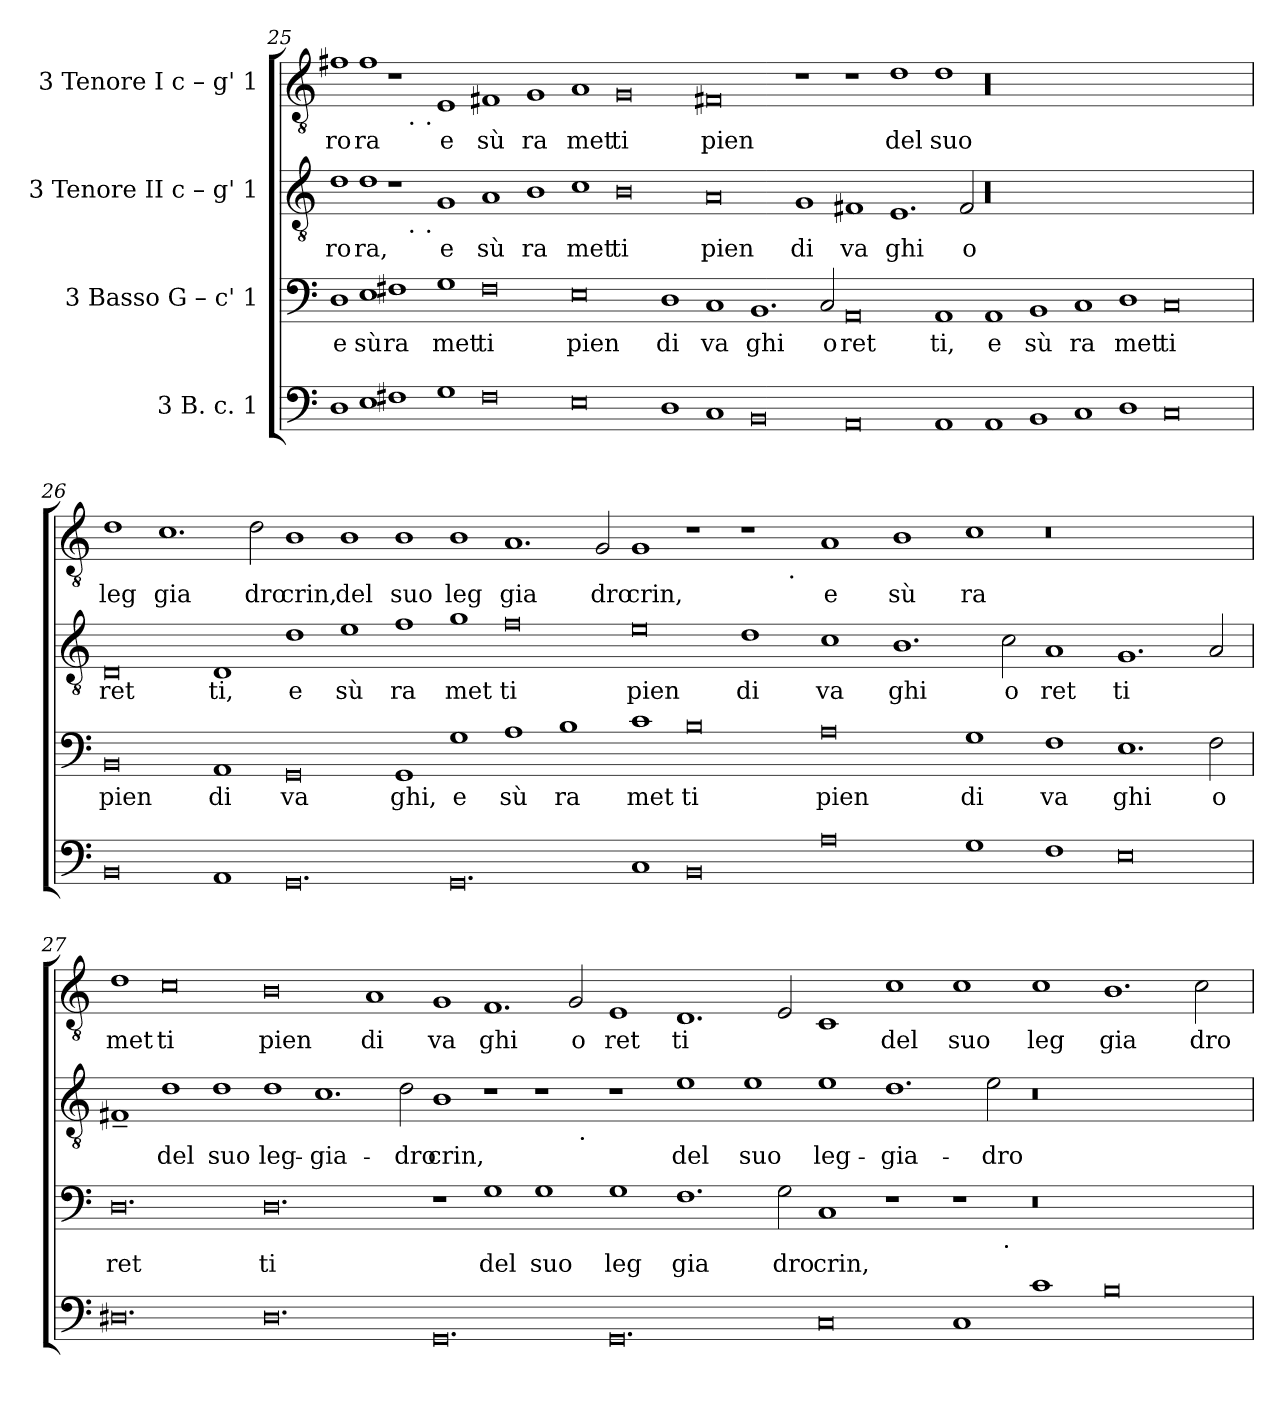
**kern	**kern	**text	**kern	**text	**kern	**text
*part4	*part3	*part3	*part2	*part2	*part1	*part1
*staff4	*staff3	*staff3	*staff2	*staff2	*staff1	*staff1
*I"3  B. c.  1	*I"3  Basso  G – c'  1	*	*I"3  Tenore II  c – g'  1	*	*I"3  Tenore I  c – g'  1	*
!!LO:LB:g=z
*clefF4	*clefF4	*	*clefGv2	*	*clefGv2	*
*k[]	*k[]	*	*k[]	*	*k[]	*
*C:	*C:	*	*C:	*	*C:	*
=25	=25	=25	=25	=25	=25	=25
!	!	!LO:LY:b:rj	!	!LO:LY:b:rj	!	!LO:LY:b:rj
*	*	*	*^	*	*^	*
*	*	*	*	*^	*	*	*^	*
1D	1D	e	1d	1ryy	1ryy	ro	1f#X	1ryy	1ryy	ro
!	!	!LO:LY:b:rj	!	!	!	!LO:LY:b:rj	!	!	!	!LO:LY:b:rj
1E	1E	sù	1d	1ryy	1..ryy	ra,	1f#	1ryy	1..ryy	ra
!	!	!LO:LY:b:rj	!	!	!	!	!	!	!	!
1F#X	1F#X	ra	1r	4ryy	.	.	1r	4ryy	.	.
.	.	.	.	16.ryy	.	.	.	16.ryy	.	.
!	!	!	!	!	!	!	!	!LO:TX:b:t=.	!	!
!	!	!	!	!LO:TX:b:t=.	!	!	!	!	!	!
.	.	.	.	1ryy	.	.	.	1ryy	.	.
!	!	!	!	!	!	!	!	!	!LO:TX:b:t=.	!
!	!	!	!	!	!LO:TX:b:t=.	!	!	!	!	!
.	.	.	.	.	1ryy	.	.	.	1ryy	.
!	!	!LO:LY:b:rj	!	!	!	!LO:LY:b:rj	!	!	!	!LO:LY:b:rj
1G	1G	met	1G	.	.	e	1E	.	.	e
.	.	.	.	1ryy	.	.	.	1ryy	.	.
.	.	.	.	.	1ryy	.	.	.	1ryy	.
!	!	!LO:LY:b:rj	!	!	!	!LO:LY:b:rj	!	!	!	!LO:LY:b:rj
0F#	0F#	ti	1A	.	.	sù	1F#X	.	.	sù
.	.	.	.	1ryy	.	.	.	1ryy	.	.
.	.	.	.	.	1ryy	.	.	.	1ryy	.
!	!	!	!	!	!	!LO:LY:b:rj	!	!	!	!LO:LY:b:rj
.	.	.	1B	.	.	ra	1G	.	.	ra
.	.	.	.	1ryy	.	.	.	1ryy	.	.
.	.	.	.	.	1ryy	.	.	.	1ryy	.
!	!	!LO:LY:b:rj	!	!	!	!LO:LY:b:rj	!	!	!	!LO:LY:b:rj
0E	0E	pien	1c	.	.	met	1A	.	.	met
.	.	.	.	1ryy	.	.	.	1ryy	.	.
.	.	.	.	.	1ryy	.	.	.	1ryy	.
!	!	!	!	!	!	!LO:LY:b:rj	!	!	!	!LO:LY:b:rj
.	.	.	0B	.	.	ti	0G	.	.	ti
.	.	.	.	1ryy	.	.	.	1ryy	.	.
.	.	.	.	.	1ryy	.	.	.	1ryy	.
!	!	!LO:LY:b:rj	!	!	!	!	!	!	!	!
1D	1D	di	.	.	.	.	.	.	.	.
.	.	.	.	1ryy	.	.	.	1ryy	.	.
.	.	.	.	.	1ryy	.	.	.	1ryy	.
!	!	!LO:LY:b:rj	!	!	!	!LO:LY:b:rj	!	!	!	!LO:LY:b:rj
1C	1C	va	0A	.	.	pien	0F#X	.	.	pien
.	.	.	.	1ryy	.	.	.	1ryy	.	.
.	.	.	.	.	1ryy	.	.	.	1ryy	.
!	!	!LO:LY:b:rj	!	!	!	!	!	!	!	!
0BB	1.BB	ghi	.	.	.	.	.	.	.	.
.	.	.	.	1ryy	.	.	.	1ryy	.	.
.	.	.	.	.	1ryy	.	.	.	1ryy	.
!	!	!	!	!	!	!LO:LY:b:rj	!	!	!	!
.	.	.	1G	.	.	di	1r	.	.	.
.	.	.	.	1ryy	.	.	.	1ryy	.	.
!	!	!LO:LY:b:rj	!	!	!	!	!	!	!	!
.	2C/	o	.	.	.	.	.	.	.	.
.	.	.	.	.	1ryy	.	.	.	1ryy	.
!	!	!LO:LY:b:rj	!	!	!	!LO:LY:b:rj	!	!	!	!
0AA	0AA	ret	1F#X	.	.	va	1r	.	.	.
.	.	.	.	1ryy	.	.	.	1ryy	.	.
.	.	.	.	.	1ryy	.	.	.	1ryy	.
!	!	!	!	!	!	!LO:LY:b:rj	!	!	!	!LO:LY:b:rj
.	.	.	1.E	.	.	ghi	1d	.	.	del
.	.	.	.	1ryy	.	.	.	1ryy	.	.
.	.	.	.	.	1ryy	.	.	.	1ryy	.
!	!	!LO:LY:b:rj	!	!	!	!	!	!	!	!LO:LY:b:rj
1AA	1AA	ti,	.	.	.	.	1d	.	.	suo
.	.	.	.	1ryy	.	.	.	1ryy	.	.
!	!	!	!	!	!	!LO:LY:b:rj	!	!	!	!
.	.	.	2F#/	.	.	o	.	.	.	.
.	.	.	.	.	1ryy	.	.	.	1ryy	.
!	!	!LO:LY:b:rj	!	!	!	!	!	!	!	!
1AA	1AA	e	00.r	.	.	.	00.r	.	.	.
.	.	.	.	1ryy	.	.	.	1ryy	.	.
.	.	.	.	.	1ryy	.	.	.	1ryy	.
!	!	!LO:LY:b:rj	!	!	!	!	!	!	!	!
1BB	1BB	sù	.	.	.	.	.	.	.	.
.	.	.	.	1ryy	.	.	.	1ryy	.	.
.	.	.	.	.	1ryy	.	.	.	1ryy	.
!	!	!LO:LY:b:rj	!	!	!	!	!	!	!	!
1C	1C	ra	.	.	.	.	.	.	.	.
.	.	.	.	1ryy	.	.	.	1ryy	.	.
.	.	.	.	.	1ryy	.	.	.	1ryy	.
!	!	!LO:LY:b:rj	!	!	!	!	!	!	!	!
1D	1D	met	.	.	.	.	.	.	.	.
.	.	.	.	1ryy	.	.	.	1ryy	.	.
.	.	.	.	.	1ryy	.	.	.	1ryy	.
!	!	!LO:LY:b:rj	!	!	!	!	!	!	!	!
0C	0C	ti	.	.	.	.	.	.	.	.
.	.	.	.	1ryy	.	.	.	1ryy	.	.
.	.	.	.	.	1ryy	.	.	.	1ryy	.
.	.	.	.	2ryy	.	.	.	2ryy	.	.
.	.	.	.	.	4ryy	.	.	.	4ryy	.
.	.	.	.	8ryy	.	.	.	8ryy	.	.
.	.	.	.	32ryy	.	.	.	32ryy	.	.
!!LO:LB:g=z
=26	=26	=26	=26	=26	=26	=26	=26	=26	=26	=26
!	!	!LO:LY:b:rj	!	!	!	!LO:LY:b:rj	!	!	!	!LO:LY:b:rj
*	*	*	*v	*v	*v	*	*	*	*	*
*	*	*	*	*	*	*v	*v	*
0BB	0BB	pien	0D	ret	1d	1ryy	leg
!	!	!	!	!	!	!	!LO:LY:b:rj
.	.	.	.	.	1.c	1ryy	gia
!	!	!LO:LY:b:rj	!	!LO:LY:b:rj	!	!	!
1AA	1AA	di	1D	ti,	.	1ryy	.
!	!	!	!	!	!	!	!LO:LY:b:rj
.	.	.	.	.	2d\	.	dro
!	!	!LO:LY:b:rj	!	!LO:LY:b:rj	!	!	!LO:LY:b:rj
0.GG	0GG	va	1d	e	1B	1ryy	crin,
!	!	!	!	!LO:LY:b:rj	!	!	!LO:LY:b:rj
.	.	.	1e	sù	1B	1ryy	del
!	!	!LO:LY:b:rj	!	!LO:LY:b:rj	!	!	!LO:LY:b:rj
.	1GG	ghi,	1f	ra	1B	1ryy	suo
!	!	!LO:LY:b:rj	!	!LO:LY:b:rj	!	!	!LO:LY:b:rj
0.GG	1G	e	1g	met	1B	1ryy	leg
!	!	!LO:LY:b:rj	!	!LO:LY:b:rj	!	!	!LO:LY:b:rj
.	1A	sù	0f	ti	1.A	1ryy	gia
!	!	!LO:LY:b:rj	!	!	!	!	!
.	1B	ra	.	.	.	1ryy	.
!	!	!	!	!	!	!	!LO:LY:b:rj
.	.	.	.	.	2G/	.	dro
!	!	!LO:LY:b:rj	!	!LO:LY:b:rj	!	!	!LO:LY:b:rj
1C	1c	met	0e	pien	1G	1ryy	crin,
!	!	!LO:LY:b:rj	!	!	!	!	!
0BB	0B	ti	.	.	1r	1ryy	.
!	!	!	!	!LO:LY:b:rj	!	!	!
.	.	.	1d	di	1r	2ryy	.
.	.	.	.	.	.	16ryy	.
!	!	!	!	!	!	!LO:TX:b:t=.	!
.	.	.	.	.	.	1ryy	.
!	!	!LO:LY:b:rj	!	!LO:LY:b:rj	!	!	!LO:LY:b:rj
0A	0A	pien	1c	va	1A	.	e
.	.	.	.	.	.	1ryy	.
!	!	!	!	!LO:LY:b:rj	!	!	!LO:LY:b:rj
.	.	.	1.B	ghi	1B	.	sù
.	.	.	.	.	.	1ryy	.
!	!	!LO:LY:b:rj	!	!	!	!	!LO:LY:b:rj
1G	1G	di	.	.	1c	.	ra
!	!	!	!	!LO:LY:b:rj	!	!	!
.	.	.	2c\	o	.	.	.
.	.	.	.	.	.	1ryy	.
!	!	!LO:LY:b:rj	!	!LO:LY:b:rj	!	!	!
1F	1F	va	1A	ret	0.r	.	.
.	.	.	.	.	.	1ryy	.
!	!	!LO:LY:b:rj	!	!LO:LY:b:rj	!	!	!
0E	1.E	ghi	1.G	ti	.	.	.
.	.	.	.	.	.	1ryy	.
!	!	!LO:LY:b:rj	!	!LO:LY:b:rj	!	!	!
.	2F\	o	2A/	.	.	.	.
.	.	.	.	.	.	4..ryy	.
!!LO:PB:g=z
=27	=27	=27	=27	=27	=27	=27	=27
!	!	!LO:LY:b:rj	!	!LO:LY:b:rj	!	!	!LO:LY:b:rj
*	*^	*	*^	*	*v	*v	*
0.D#	0.D	1ryy	ret	1F#X~<	1ryy	.	1d	met
!	!	!	!	!	!	!LO:LY:b:rj	!	!LO:LY:b:rj
.	.	1ryy	.	1d	1ryy	del	0c	ti
!	!	!	!	!	!	!LO:LY:b:rj	!	!
.	.	1ryy	.	1d	1ryy	suo	.	.
!	!	!	!LO:LY:b:rj	!	!	!LO:LY:b:rj	!	!LO:LY:b:rj
0.D#	0.D	1ryy	ti	1d	1ryy	leg-	0B	pien
!	!	!	!	!	!	!LO:LY:b:rj	!	!
.	.	1ryy	.	1.c	1ryy	-gia-	.	.
!	!	!	!	!	!	!	!	!LO:LY:b:rj
.	.	1ryy	.	.	1ryy	.	1A	di
!	!	!	!	!	!	!LO:LY:b:rj	!	!
.	.	.	.	2d\	.	-dro	.	.
!	!	!	!	!	!	!LO:LY:b:rj	!	!LO:LY:b:rj
0.GG	1r	1ryy	.	1B	1ryy	crin,	1G	va
!	!	!	!LO:LY:b:rj	!	!	!	!	!LO:LY:b:rj
.	1G	1ryy	del	1r	1ryy	.	1.F	ghi
!	!	!	!LO:LY:b:rj	!	!	!	!	!
.	1G	1ryy	suo	1r	2ryy	.	.	.
!	!	!	!	!	!	!	!	!LO:LY:b:rj
.	.	.	.	.	16ryy	.	2G/	o
!	!	!	!	!	!LO:TX:b:t=.	!	!	!
.	.	.	.	.	1ryy	.	.	.
!	!	!	!LO:LY:b:rj	!	!	!	!	!LO:LY:b:rj
0.GG	1G	1ryy	leg	1r	.	.	1E	ret
.	.	.	.	.	1ryy	.	.	.
!	!	!	!LO:LY:b:rj	!	!	!LO:LY:b:rj	!	!LO:LY:b:rj
.	1.F	1ryy	gia	1e	.	del	1.D	ti
.	.	.	.	.	1ryy	.	.	.
!	!	!	!	!	!	!LO:LY:b:rj	!	!
.	.	1ryy	.	1e	.	suo	.	.
!	!	!	!LO:LY:b:rj	!	!	!	!	!LO:LY:b:rj
.	2G\	.	dro	.	.	.	2E/	.
.	.	.	.	.	1ryy	.	.	.
!	!	!	!LO:LY:b:rj	!	!	!LO:LY:b:rj	!	!LO:LY:b:rj
0C	1C	1ryy	crin,	1e	.	leg-	1C	.
.	.	.	.	.	1ryy	.	.	.
!	!	!	!	!	!	!LO:LY:b:rj	!	!LO:LY:b:rj
.	1r	1ryy	.	1.d	.	-gia-	1c	del
.	.	.	.	.	1ryy	.	.	.
!	!	!	!	!	!	!	!	!LO:LY:b:rj
1C	1r	2ryy	.	.	.	.	1c	suo
!	!	!	!	!	!	!LO:LY:b:rj	!	!
.	.	16.ryy	.	2e\	.	-dro	.	.
.	.	.	.	.	1ryy	.	.	.
!	!	!LO:TX:b:t=.	!	!	!	!	!	!
.	.	1ryy	.	.	.	.	.	.
!	!	!	!	!	!	!	!	!LO:LY:b:rj
1c	0.r	.	.	0.r	.	.	1c	leg
.	.	.	.	.	1ryy	.	.	.
.	.	1ryy	.	.	.	.	.	.
!	!	!	!	!	!	!	!	!LO:LY:b:rj
0B	.	.	.	.	.	.	1.B	gia
.	.	.	.	.	1ryy	.	.	.
.	.	1ryy	.	.	.	.	.	.
!	!	!	!	!	!	!	!	!LO:LY:b:rj
.	.	.	.	.	.	.	2c\	dro
.	.	.	.	.	4..ryy	.	.	.
.	.	4ryy	.	.	.	.	.	.
.	.	8ryy	.	.	.	.	.	.
.	.	32ryy	.	.	.	.	.	.
*	*v	*v	*	*	*	*	*	*
*	*	*	*v	*v	*	*	*
=	=	=	=	=	=	=
*-	*-	*-	*-	*-	*-	*-
